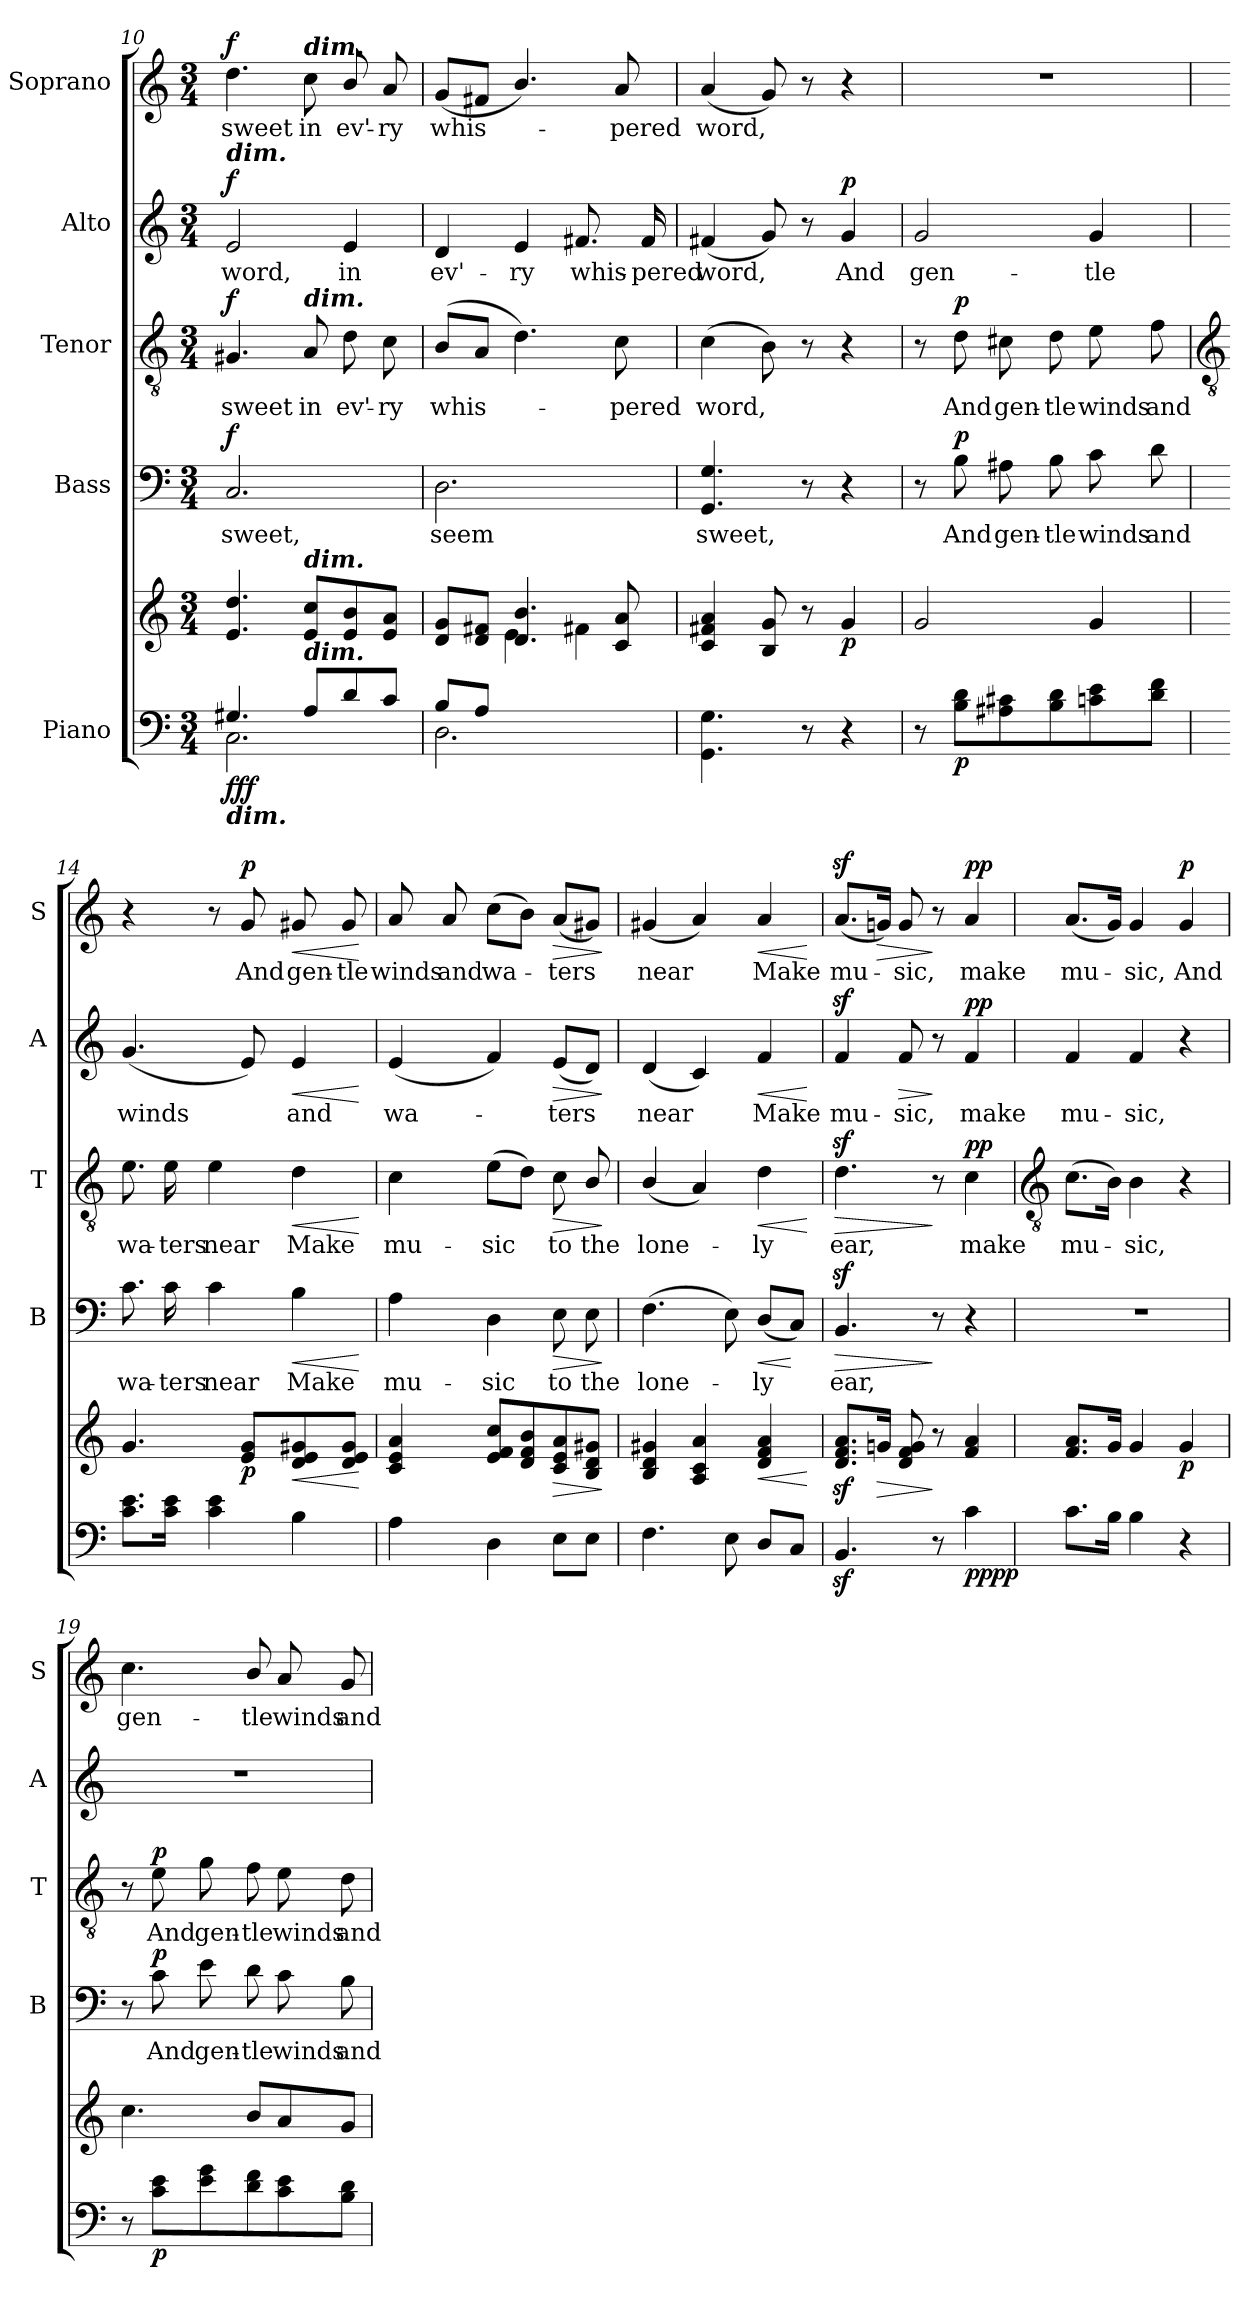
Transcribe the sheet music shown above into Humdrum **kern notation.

**kern	**kern	**dynam	**kern	**text	**dynam	**kern	**text	**dynam	**kern	**text	**dynam	**kern	**text	**dynam
*part5	*part5	*part5	*part4	*part4	*part4	*part3	*part3	*part3	*part2	*part2	*part2	*part1	*part1	*part1
*staff6	*staff5	*staff5/6	*staff4	*staff4	*staff4	*staff3	*staff3	*staff3	*staff2	*staff2	*staff2	*staff1	*staff1	*staff1
*I"Piano	*	*	*I"Bass	*	*	*I"Tenor	*	*	*I"Alto	*	*	*I"Soprano	*	*
*	*	*	*I'B	*	*	*I'T	*	*	*I'A	*	*	*I'S	*	*
!!LO:LB:g=z
*clefF4	*clefG2	*	*clefF4	*	*	*clefGv2	*	*	*clefG2	*	*	*clefG2	*	*
*k[]	*k[]	*	*k[]	*	*	*k[]	*	*	*k[]	*	*	*k[]	*	*
*C:	*C:	*	*C:	*	*	*C:	*	*	*C:	*	*	*C:	*	*
*M3/4	*M3/4	*	*M3/4	*	*	*M3/4	*	*	*M3/4	*	*	*M3/4	*	*
=10	=10	=10	=10	=10	=10	=10	=10	=10	=10	=10	=10	=10	=10	=10
*^	*	*	*	*	*	*	*	*	*	*	*	*	*	*
!	!	!	!	!	!	!	!	!	!	!LO:TX:a:Bi:t=dim.	!	!	!	!	!
!LO:TX:b:Bi:t=dim.	!	!	!	!	!	!	!	!	!	!	!	!	!	!	!
!	!	!	!LO:DY:b=2	!	!LO:LY:b	!	!	!LO:LY:b	!	!	!LO:LY:b	!	!	!LO:LY:b	!
!	!	!	!LO:DY:n=1:b=2	!	!	!	!	!	!	!	!	!	!	!	!
!	!	!	!LO:DY:n=2:b	!	!	!LO:DY:b	!	!	!LO:DY:b	!	!	!LO:DY:b	!	!	!LO:DY:b
4.G#X/	2.C\	4.e 4.dd	f f f	2.C	sweet,	f	4.G#X	sweet	f	2e	word,	f	4.dd	sweet	f
!	!	!	!	!	!	!	!	!	!	!	!	!	!LO:TX:a:Bi:t=dim.	!	!
!	!	!	!	!	!	!	!LO:TX:a:Bi:t=dim.	!	!	!	!	!	!	!	!
!	!	!LO:TX:a:Bi:t=dim.	!	!	!	!	!	!	!	!	!	!	!	!	!
!LO:TX:a:Bi:t=dim.	!	!	!	!	!	!	!	!	!	!	!	!	!	!	!
!	!	!	!	!	!	!	!	!LO:LY:b	!	!	!	!	!	!LO:LY:b	!
8A/L	.	8e 8ccL	.	.	.	.	8A	in	.	.	.	.	8cc	in	.
!	!	!	!	!	!	!	!	!LO:LY:b	!	!	!LO:LY:b	!	!	!LO:LY:b	!
8d/	.	8e/ 8b/	.	.	.	.	8d	ev'-	.	4e	in	.	8b/	ev'-	.
!	!	!	!	!	!	!	!	!LO:LY:b	!	!	!	!	!	!LO:LY:b	!
8c/J	.	8e 8aJ	.	.	.	.	8c	-ry	.	.	.	.	8a	-ry	.
=11	=11	=11	=11	=11	=11	=11	=11	=11	=11	=11	=11	=11	=11	=11	=11
*	*	*^	*	*	*	*	*	*	*	*	*	*	*	*	*
!	!	!	!	!	!	!LO:LY:b	!	!	!LO:LY:b	!	!	!LO:LY:b	!	!	!LO:LY:b	!
8B/L	2.D\	8d 8gL	4ryy	.	2.D	seem	.	(<8BL	whis-	.	4d	ev'-	.	(<8gL	whis-	.
8A/J	.	8d 8f#XJ	.	.	.	.	.	8AJ	.	.	.	.	.	8f#XJ	.	.
!	!	!	!	!	!	!	!	!	!	!	!	!LO:LY:b	!	!	!	!
2ryy	.	4.d/ 4.b/	4e\	.	.	.	.	4.d)	.	.	4e	-ry	.	4.b/)	.	.
!	!	!	!	!	!	!	!	!	!	!	!	!LO:LY:b	!	!	!	!
.	.	.	4f#X\	.	.	.	.	.	.	.	8.f#X	whis-	.	.	.	.
!	!	!	!	!	!	!	!	!	!LO:LY:b	!	!	!	!	!	!LO:LY:b	!
.	.	8c 8a	.	.	.	.	.	8c	pered	.	.	.	.	8a	pered	.
!	!	!	!	!	!	!	!	!	!	!	!	!LO:LY:b	!	!	!	!
.	.	.	.	.	.	.	.	.	.	.	16f#	-pered	.	.	.	.
*v	*v	*	*	*	*	*	*	*	*	*	*	*	*	*	*	*
*	*v	*v	*	*	*	*	*	*	*	*	*	*	*	*	*
=12	=12	=12	=12	=12	=12	=12	=12	=12	=12	=12	=12	=12	=12	=12
!	!	!	!	!LO:LY:b	!	!	!LO:LY:b	!	!	!LO:LY:b	!	!	!LO:LY:b	!
4.GG\ 4.G\	4c 4f#X 4a	.	4.GG 4.G	sweet,	.	(>4c	word,	.	(<4f#X	word,	.	(<4a	word,	.
.	8B 8g	.	.	.	.	8B)	.	.	8g)	.	.	8g)	.	.
8r	8r	.	8r	.	.	8r	.	.	8r	.	.	8r	.	.
!	!	!LO:DY:b	!	!	!	!	!	!	!	!LO:LY:b	!LO:DY:b	!	!	!
4r	4g	p	4r	.	.	4r	.	.	4g	And	p	4r	.	.
=13	=13	=13	=13	=13	=13	=13	=13	=13	=13	=13	=13	=13	=13	=13
!	!	!	!	!	!	!	!	!	!	!LO:LY:b	!	!LO:N:vis=1	!	!
8r	2g	.	8r	.	.	8r	.	.	2g	gen-	.	2.r	.	.
!	!	!LO:DY:b=2	!	!LO:LY:b	!LO:DY:b	!	!LO:LY:b	!LO:DY:b	!	!	!	!	!	!
8B\ 8d\L	.	p	8B	And	p	8d	And	p	.	.	.	.	.	.
!	!	!	!	!LO:LY:b	!	!	!LO:LY:b	!	!	!	!	!	!	!
8A#X\ 8c#X\	.	.	8A#X	gen-	.	8c#X	gen-	.	.	.	.	.	.	.
!	!	!	!	!LO:LY:b	!	!	!LO:LY:b	!	!	!	!	!	!	!
8B\ 8d\	.	.	8B	-tle	.	8d	-tle	.	.	.	.	.	.	.
!	!	!	!	!LO:LY:b	!	!	!LO:LY:b	!	!	!LO:LY:b	!	!	!	!
8cn\ 8e\	4g	.	8c	winds	.	8e	winds	.	4g	-tle	.	.	.	.
!	!	!	!	!LO:LY:b	!	!	!LO:LY:b	!	!	!	!	!	!	!
8d\ 8f\J	.	.	8d	and	.	8f	and	.	.	.	.	.	.	.
!!LO:LB:g=z
=14	=14	=14	=14	=14	=14	=14	=14	=14	=14	=14	=14	=14	=14	=14
*	*	*	*	*	*	*clefGv2	*	*	*	*	*	*	*	*
!	!	!	!	!LO:LY:b	!	!	!LO:LY:b	!	!	!LO:LY:b	!	!	!	!
8.c 8.eL	4.g	.	8.c	wa-	.	8.e	wa-	.	(<4.g	winds	.	4r	.	.
!	!	!	!	!LO:LY:b	!	!	!LO:LY:b	!	!	!	!	!	!	!
16c 16eJ	.	.	16c	-ters	.	16e	-ters	.	.	.	.	.	.	.
!	!	!	!	!LO:LY:b	!	!	!LO:LY:b	!	!	!	!	!	!	!
4c 4e	.	.	4c	near	.	4e	near	.	.	.	.	8r	.	.
!	!	!LO:DY:b	!	!	!	!	!	!	!	!	!	!	!LO:LY:b	!LO:DY:b
.	8e 8gL	p	.	.	.	.	.	.	8e)	.	.	8g	And	p
!	!	!LO:HP:b	!	!LO:LY:b	!LO:HP:b	!	!LO:LY:b	!LO:HP:b	!	!LO:LY:b	!LO:HP:b	!	!LO:LY:b	!LO:HP:b
4B	8d 8e 8g#X	<	4B	Make	<	4d	Make	<	4e	and	<	8g#X	gen-	<
!	!	!	!	!	!	!	!	!	!	!	!	!	!LO:LY:b	!
.	8d 8e 8g#J	.	.	.	.	.	.	.	.	.	.	8g#	-tle	.
.	.	[	.	.	[	.	.	[	.	.	[	.	.	[
=15	=15	=15	=15	=15	=15	=15	=15	=15	=15	=15	=15	=15	=15	=15
!	!	!	!	!LO:LY:b	!	!	!LO:LY:b	!	!	!LO:LY:b	!	!	!LO:LY:b	!
4A	4c 4e 4a	.	4A	mu-	.	4c	mu-	.	(<4e	wa-	.	8a	winds	.
!	!	!	!	!	!	!	!	!	!	!	!	!	!LO:LY:b	!
.	.	.	.	.	.	.	.	.	.	.	.	8a	and	.
!	!	!	!	!LO:LY:b	!	!	!LO:LY:b	!	!	!	!	!	!LO:LY:b	!
4D	8e 8f 8ccL	.	4D	-sic	.	(>8eL	-sic	.	4f)	.	.	(>8ccL	wa-	.
.	8d 8f 8b	.	.	.	.	8dJ)	.	.	.	.	.	8bJ)	.	.
!	!	!LO:HP:b	!	!LO:LY:b	!LO:HP:b	!	!LO:LY:b	!LO:HP:b	!	!LO:LY:b	!LO:HP:b	!	!LO:LY:b	!LO:HP:b
8EL	8c 8e 8a	>	8E	to	>	8c	to	>	(<8eL	ters	>	(<8aL	ters	>
!	!	!	!	!LO:LY:b	!	!	!LO:LY:b	!	!	!	!	!	!	!
8EJ	8B 8d 8g#XJ	.	8E	the	.	8B/	the	.	8dJ)	.	.	8g#XJ)	.	.
.	.	]	.	.	]	.	.	]	.	.	]	.	.	]
=16	=16	=16	=16	=16	=16	=16	=16	=16	=16	=16	=16	=16	=16	=16
!	!	!	!	!LO:LY:b	!	!	!LO:LY:b	!	!	!LO:LY:b	!	!	!LO:LY:b	!
4.F	4B 4d 4g#X	.	(>4.F	lone-	.	(<4B/	lone-	.	(<4d	near	.	(<4g#X	near	.
.	4A 4c 4a	.	.	.	.	4A)	.	.	4c)	.	.	4a)	.	.
8E	.	.	8E)	.	.	.	.	.	.	.	.	.	.	.
!	!	!LO:HP:b	!	!LO:LY:b	!LO:HP:b	!	!LO:LY:b	!LO:HP:b	!	!LO:LY:b	!LO:HP:b	!	!LO:LY:b	!LO:HP:b
8DL	4d 4f 4a	<	(<8DL	ly	<	4d	ly	<	4f	Make	<	4a	Make	<
8CJ	.	.	8CJ)	.	[	.	.	.	.	.	.	.	.	.
.	.	[	.	.	.	.	.	[	.	.	[	.	.	[
=17	=17	=17	=17	=17	=17	=17	=17	=17	=17	=17	=17	=17	=17	=17
!	!	!	!	!LO:LY:b	!LO:HP:b	!	!LO:LY:b	!LO:HP:b	!	!LO:LY:b	!	!	!LO:LY:b	!
4.BBz<	8.dz< 8.fz< 8.az<L	.	4.BBz<	ear,	>	4.dz<	ear,	>	4fz<	mu-	.	(<8.az<L	mu-	.
!	!	!LO:HP:b	!	!	!	!	!	!	!	!	!	!	!	!LO:HP:b
.	16gnJ	>	.	.	.	.	.	.	.	.	.	16gnJ)	.	>
!	!	!	!	!	!	!	!	!	!	!LO:LY:b	!LO:HP:b	!	!LO:LY:b	!
.	8d 8f 8g	.	.	.	.	.	.	.	8f	-sic,	>	8g	sic,	.
8r	8r	]	8r	.	]	8r	.	]	8r	.	]	8r	.	]
!	!	!LO:DY:b=2	!	!	!	!	!LO:LY:b	!	!	!LO:LY:b	!	!	!LO:LY:b	!
!	!	!LO:DY:n=1:b	!	!	!	!	!	!LO:DY:b	!	!	!LO:DY:b	!	!	!LO:DY:b
4c	4f 4a	pp pp	4r	.	.	4c	make	pp	4f	make	pp	4a	make	pp
!!LO:LB:g=z
=18	=18	=18	=18	=18	=18	=18	=18	=18	=18	=18	=18	=18	=18	=18
*	*	*	*	*	*	*clefGv2	*	*	*	*	*	*	*	*
!	!	!	!LO:N:vis=1	!	!	!	!LO:LY:b	!	!	!LO:LY:b	!	!	!LO:LY:b	!
8.cL	8.f 8.aL	.	2.r	.	.	(>8.cL	mu-	.	4f	mu-	.	(<8.aL	mu-	.
16BJ	16gJ	.	.	.	.	16BJ)	.	.	.	.	.	16gJ)	.	.
!	!	!	!	!	!	!	!LO:LY:b	!	!	!LO:LY:b	!	!	!LO:LY:b	!
4B	4g	.	.	.	.	4B	sic,	.	4f	-sic,	.	4g	sic,	.
!	!	!LO:DY:b	!	!	!	!	!	!	!	!	!	!	!LO:LY:b	!LO:DY:b
4r	4g	p	.	.	.	4r	.	.	4r	.	.	4g	And	p
=19	=19	=19	=19	=19	=19	=19	=19	=19	=19	=19	=19	=19	=19	=19
!	!	!	!	!	!	!	!	!	!LO:N:vis=1	!	!	!	!LO:LY:b	!
8r	4.cc	.	8r	.	.	8r	.	.	2.r	.	.	4.cc	gen-	.
!	!	!LO:DY:b=2	!	!LO:LY:b	!LO:DY:b	!	!LO:LY:b	!LO:DY:b	!	!	!	!	!	!
8c 8eL	.	p	8c	And	p	8e	And	p	.	.	.	.	.	.
!	!	!	!	!LO:LY:b	!	!	!LO:LY:b	!	!	!	!	!	!	!
8e 8g	.	.	8e	gen-	.	8g	gen-	.	.	.	.	.	.	.
!	!	!	!	!LO:LY:b	!	!	!LO:LY:b	!	!	!	!	!	!LO:LY:b	!
8d 8f	8bL	.	8d	-tle	.	8f	-tle	.	.	.	.	8b/	-tle	.
!	!	!	!	!LO:LY:b	!	!	!LO:LY:b	!	!	!	!	!	!LO:LY:b	!
8c 8e	8a	.	8c	winds	.	8e	winds	.	.	.	.	8a	winds	.
!	!	!	!	!LO:LY:b	!	!	!LO:LY:b	!	!	!	!	!	!LO:LY:b	!
8B 8dJ	8gJ	.	8B	and	.	8d	and	.	.	.	.	8g	and	.
=	=	=	=	=	=	=	=	=	=	=	=	=	=	=
*-	*-	*-	*-	*-	*-	*-	*-	*-	*-	*-	*-	*-	*-	*-
